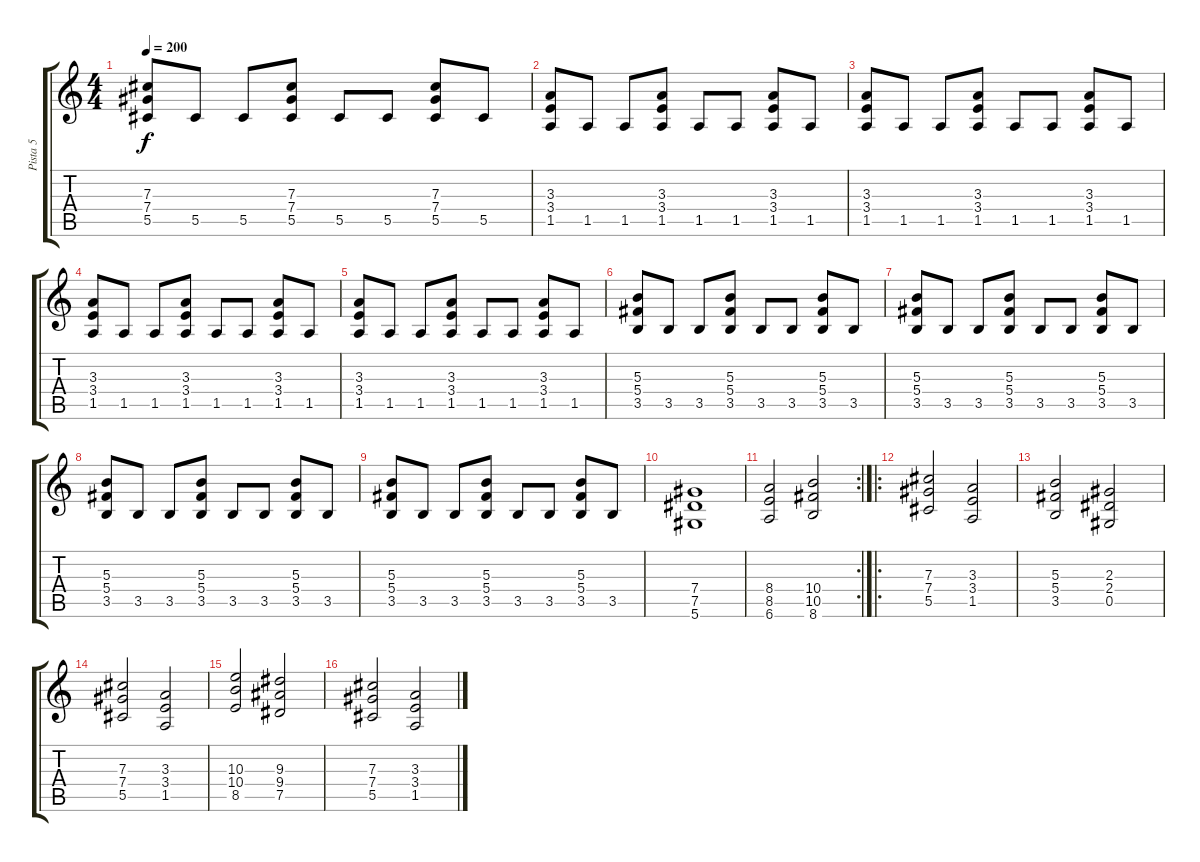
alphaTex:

\track ("Pista 5" "Pista 5") {instrument distortionguitar}
\staff {score tabs}
\tuning (Eb4 Bb3 Gb3 Db3 Ab2 Eb2) {hide}
\ts (4 4)
\tempo 200
\clef g2
\ks c
(7.3 7.4 5.5).8{dy f} 5.5.8 5.5.8 (7.3 7.4 5.5).8 5.5.8 5.5.8 (7.3 7.4 5.5).8 5.5.8 |
(3.3 3.4 1.5).8 1.5.8 1.5.8 (3.3 3.4 1.5).8 1.5.8 1.5.8 (3.3 3.4 1.5).8 1.5.8 |
(3.3 3.4 1.5).8 1.5.8 1.5.8 (3.3 3.4 1.5).8 1.5.8 1.5.8 (3.3 3.4 1.5).8 1.5.8 |
(3.3 3.4 1.5).8 1.5.8 1.5.8 (3.3 3.4 1.5).8 1.5.8 1.5.8 (3.3 3.4 1.5).8 1.5.8 |
(3.3 3.4 1.5).8 1.5.8 1.5.8 (3.3 3.4 1.5).8 1.5.8 1.5.8 (3.3 3.4 1.5).8 1.5.8 |
(5.3 5.4 3.5).8 3.5.8 3.5.8 (5.3 5.4 3.5).8 3.5.8 3.5.8 (5.3 5.4 3.5).8 3.5.8 |
(5.3 5.4 3.5).8 3.5.8 3.5.8 (5.3 5.4 3.5).8 3.5.8 3.5.8 (5.3 5.4 3.5).8 3.5.8 |
(5.3 5.4 3.5).8 3.5.8 3.5.8 (5.3 5.4 3.5).8 3.5.8 3.5.8 (5.3 5.4 3.5).8 3.5.8 |
(5.3 5.4 3.5).8 3.5.8 3.5.8 (5.3 5.4 3.5).8 3.5.8 3.5.8 (5.3 5.4 3.5).8 3.5.8 |
(7.4 7.5 5.6).1 |
\rc 2
(8.4 8.5 6.6).2 (10.4 10.5 8.6).2 |
\ro
(7.3 7.4 5.5).2 (3.3 3.4 1.5).2 |
(5.3 5.4 3.5).2 (2.3 2.4 0.5).2 |
(7.3 7.4 5.5).2 (3.3 3.4 1.5).2 |
(10.3 10.4 8.5).2 (9.3 9.4 7.5).2 |
(7.3 7.4 5.5).2 (3.3 3.4 1.5).2
